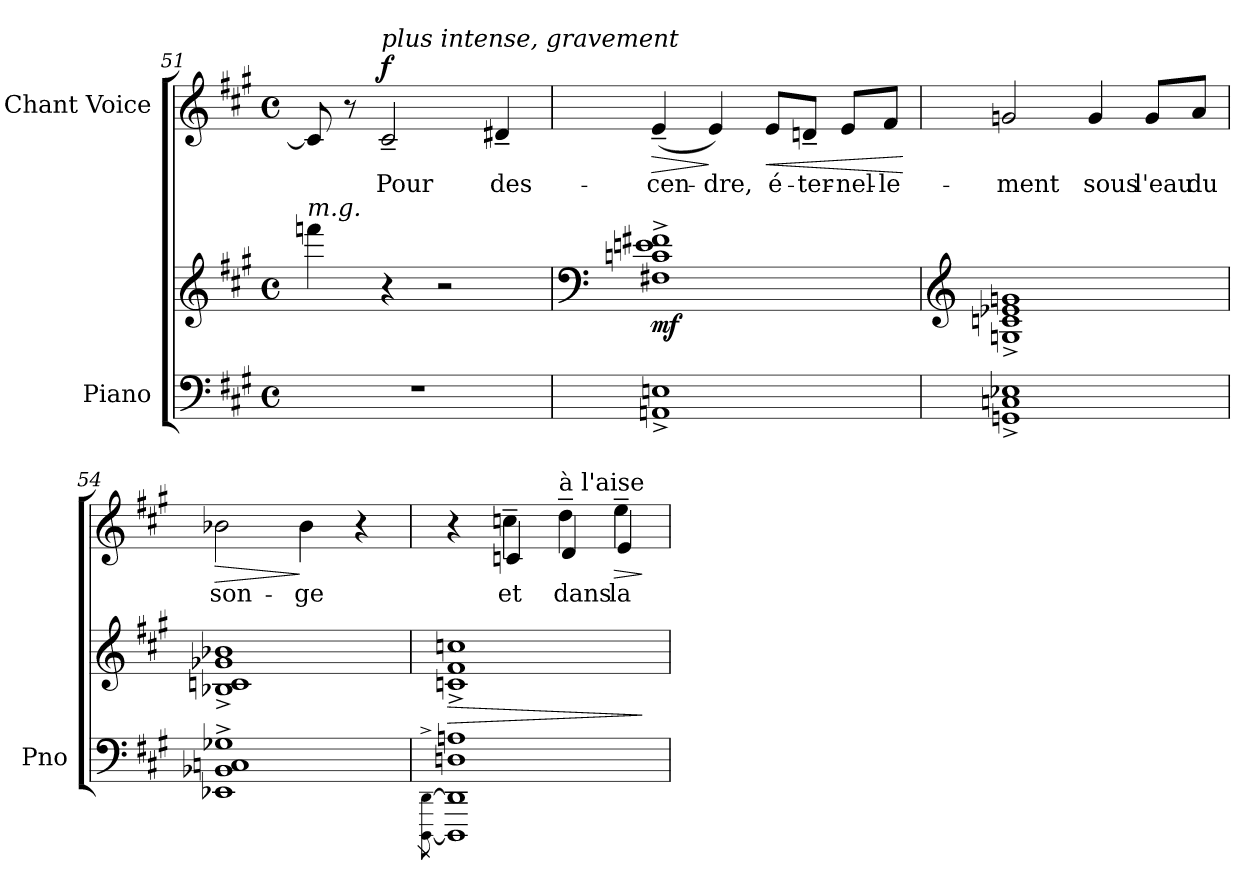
**kern	**kern	**dynam	**kern	**text	**dynam
*part2	*part2	*part2	*part1	*part1	*part1
*staff3	*staff2	*staff2/3	*staff1	*staff1	*staff1
*I"Piano	*	*	*I"Chant Voice	*	*
*I'Pno	*	*	*	*	*
*clefF4	*clefG2	*	*clefG2	*	*
*k[f#c#g#]	*k[f#c#g#]	*	*k[f#c#g#]	*	*
*M4/4	*M4/4	*	*M4/4	*	*
*met(c)	*met(c)	*	*met(c)	*	*
=51	=51	=51	=51	=51	=51
!	!LO:TX:i:t=m.g.	!	!	!	!
1r	4fffn\	.	8c#/]	.	.
.	.	.	8r	.	.
!	!	!	!LO:TX:i:t=plus intense, gravement	!	!
!	!	!	!	!	!LO:DY:a
.	4r	.	2c#~>/	Pour	f
.	2r	.	.	.	.
.	.	.	4d#X~>/	des-	.
=52	=52	=52	=52	=52	=52
*	*clefF4	*	*	*	*
!	!	!LO:DY:b	!	!	!LO:HP:b
1AAn^ 1En^	1F#X^ 1cn^ 1en^ 1f#X^	mf	(4e~>/	-cen-	>
.	.	.	4e/)	-dre,	]
!	!	!	!	!	!LO:HP:b
.	.	.	8e/L	é-	<
.	.	.	8dn~>/J	-ter-	.
.	.	.	8e/L	-nel-	.
.	.	.	8f#/J	-le-	.
.	.	.	.	.	[
=53	=53	=53	=53	=53	=53
*	*clefG2	*	*	*	*
1GGn^ 1Cn^ 1E-X^	1Gn^> 1cn^> 1e-X^> 1gn^>	.	2gn/	-ment	.
.	.	.	4g/	sous	.
.	.	.	8g/L	l'eau	.
.	.	.	8a/J	du	.
=54	=54	=54	=54	=54	=54
*^	*	*	*	*	*
!	!	!	!	!	!	!LO:HP:b
1EE-X^ 1BB-X^ 1Cn^ 1G-X^	1ryy	1B-X^> 1cn^> 1g-X^> 1b-X^>	.	2b-X\	son-	>
.	.	.	.	4b-\	-ge	]
.	.	.	.	4r	.	.
=55	=55	=55	=55	=55	=55	=55
.	[8qDDD\^> [8qDD\^>	.	.	.	.	.
!	!	!	!LO:HP:b	!	!	!
*	*	*	*	*^	*	*
1Dn 1An	1DDD] 1DD]	1cn^> 1f#^> 1ccn^>	>	4r	4ryy	.	.
.	.	.	.	4ccn~>\	4cn/	et	.
!	!	!	!	!LO:TX:a:t=à l'aise	!	!	!
.	.	.	.	4dd~>\	4d/	dans	.
!	!	!	!	!	!	!	!LO:HP:b
.	.	.	.	4ee~>\	4e/	la	>
*v	*v	*	*	*v	*v	*	*
.	.	]	.	.	]
=	=	=	=	=	=
*-	*-	*-	*-	*-	*-
